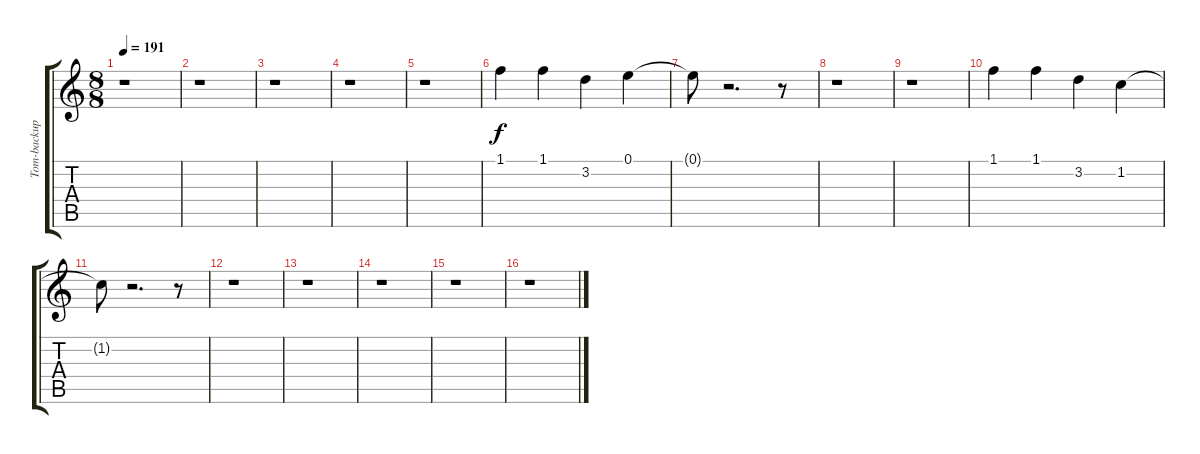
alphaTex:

\track ("Tom-backup" "Tom-backup") {instrument electricguitarjazz}
\staff {score tabs}
\tuning (E4 B3 G3 D3 A2 E2) {hide}
\ts (8 8)
\tempo 191
\clef g2
\ks c
r.1{dy f} |
r.1 |
r.1 |
r.1 |
r.1 |
1.1.4 1.1.4 3.2.4 0.1.4 |
0.1{t}.8 r.2{d} r.8 |
r.1 |
r.1 |
1.1.4 1.1.4 3.2.4 1.2.4 |
1.2{t}.8 r.2{d} r.8 |
r.1 |
r.1 |
r.1 |
r.1 |
r.1
